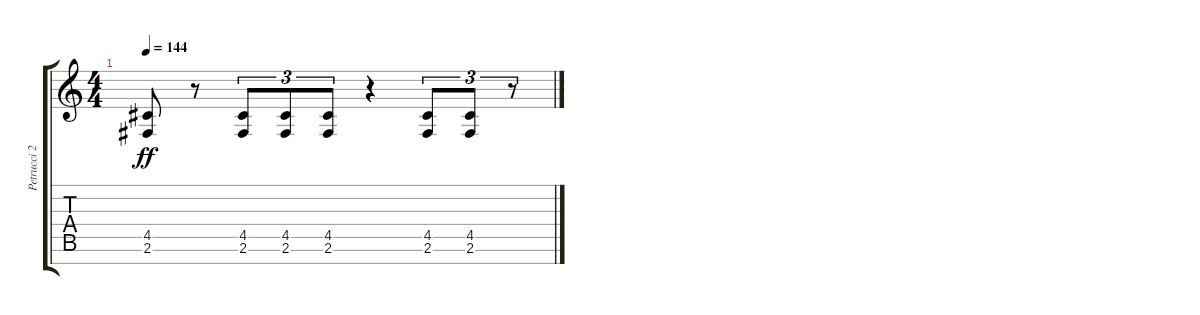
\track ("Petrucci 2" "Petrucci 2") {instrument overdrivenguitar}
\staff {score tabs}
\tuning (E4 B3 G3 D3 A2 E2 B1) {hide}
\ts (4 4)
\tempo 144
\clef g2
\ks c
(4.5 2.6).8{dy ff} r.8 (4.5 2.6).8{tu (3 2)} (4.5 2.6).8{tu (3 2)} (4.5 2.6).8{tu (3 2)} r.4 (4.5 2.6).8{tu (3 2)} (4.5 2.6).8{tu (3 2)} r.8{tu (3 2)}
